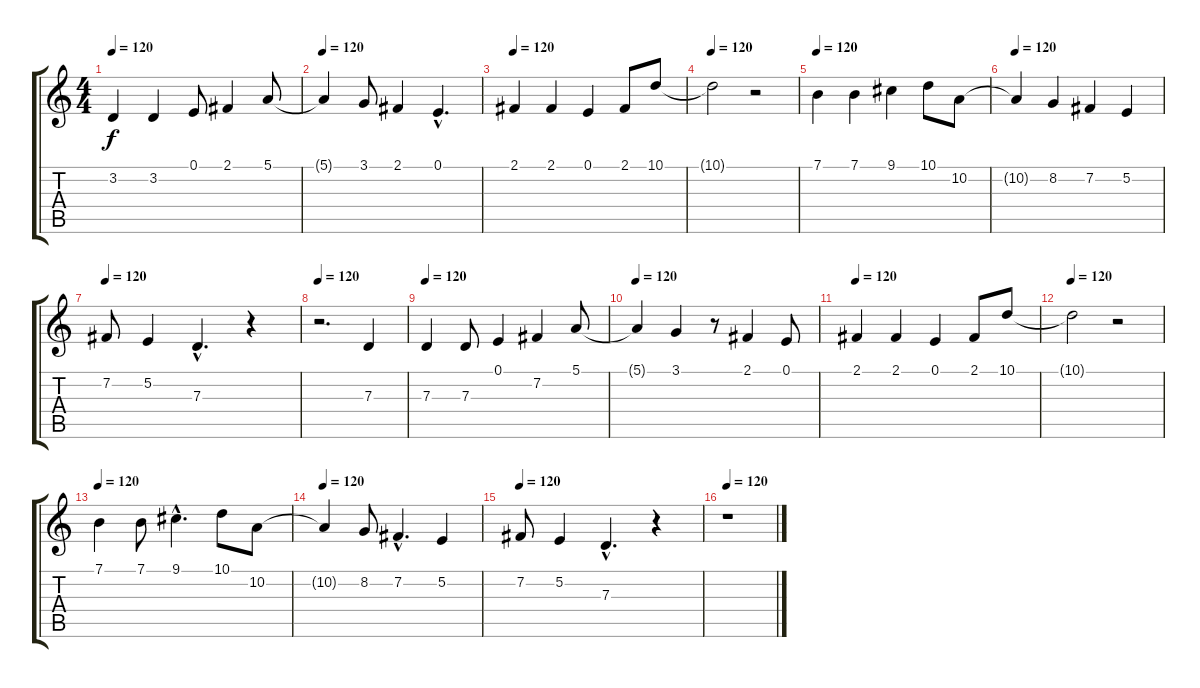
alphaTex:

\track "" {instrument lead6voice}
\staff {score tabs}
\tuning (E4 B3 G3 D3 A2 E2) {hide}
\ts (4 4)
\tempo 120
\clef g2
\ks c
3.2.4{dy f} 3.2.4 0.1.8 2.1.4 5.1.8 |
\tempo 120
5.1{t}.4 3.1.8 2.1.4 0.1{hac}.4{d} |
\tempo 120
2.1.4 2.1.4 0.1.4 2.1.8 10.1.8 |
\tempo 120
10.1{t}.2 r.2 |
\tempo 120
7.1.4 7.1.4 9.1.4 10.1.8 10.2.8 |
\tempo 120
10.2{t}.4 8.2.4 7.2.4 5.2.4 |
\tempo 120
7.2.8 5.2.4 7.3{hac}.4{d} r.4 |
\tempo 120
r.2{d} 7.3.4 |
\tempo 120
7.3.4 7.3.8 0.1.4 7.2.4 5.1.8 |
\tempo 120
5.1{t}.4 3.1.4 r.8 2.1.4 0.1.8 |
\tempo 120
2.1.4 2.1.4 0.1.4 2.1.8 10.1.8 |
\tempo 120
10.1{t}.2 r.2 |
\tempo 120
7.1.4 7.1.8 9.1{hac}.4{d} 10.1.8 10.2.8 |
\tempo 120
10.2{t}.4 8.2.8 7.2{hac}.4{d} 5.2.4 |
\tempo 120
7.2.8 5.2.4 7.3{hac}.4{d} r.4 |
\tempo 120
r.1
